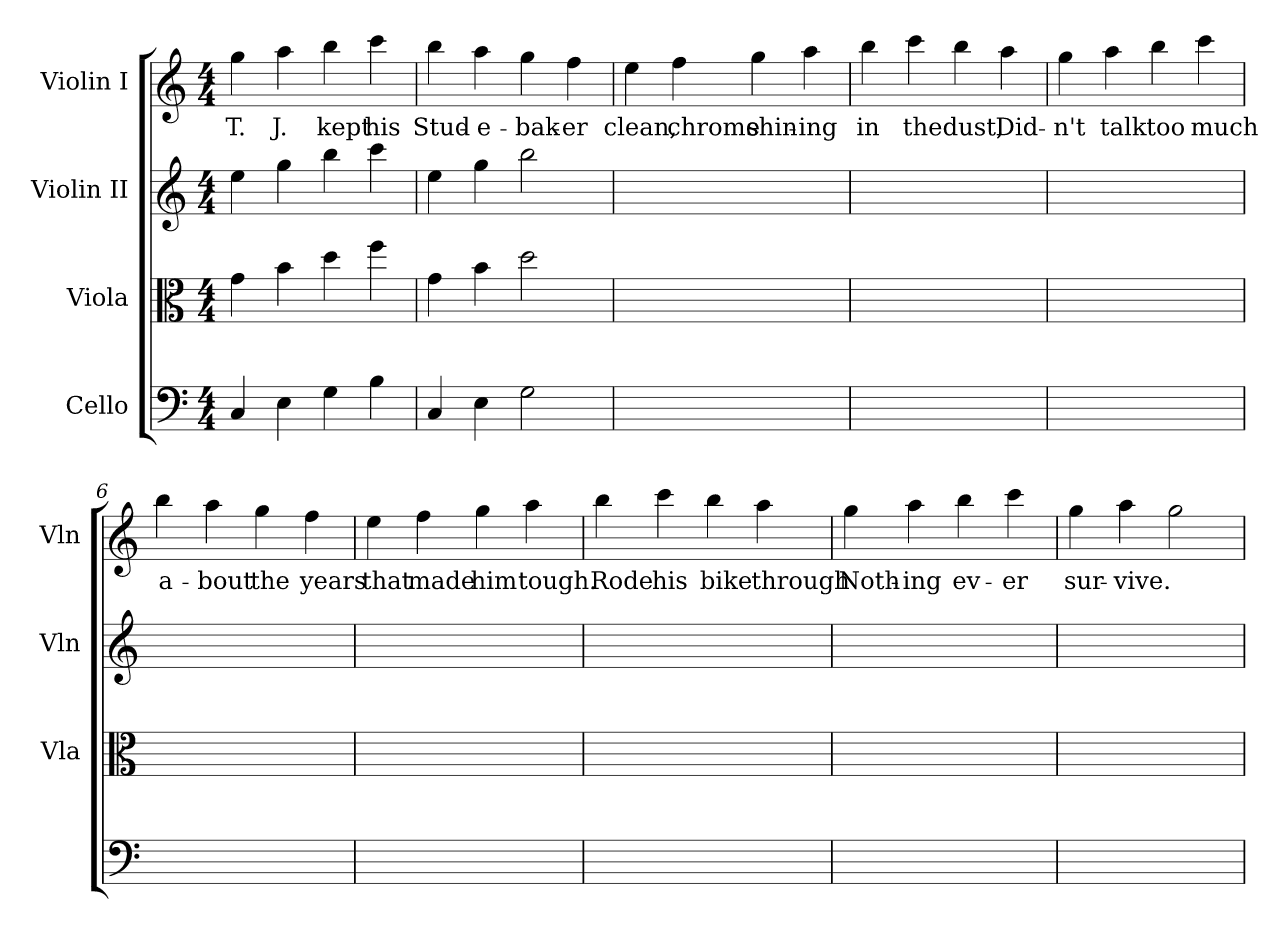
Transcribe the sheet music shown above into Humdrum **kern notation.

**kern	**kern	**kern	**kern	**text
*part4	*part3	*part2	*part1	*part1
*staff4	*staff3	*staff2	*staff1	*staff1
*I"Cello	*I"Viola	*I"Violin II	*I"Violin I	*
*	*I'Vla	*I'Vln	*I'Vln	*
*clefF4	*clefC3	*clefG2	*clefG2	*
*k[]	*k[]	*k[]	*k[]	*
*M4/4	*M4/4	*M4/4	*M4/4	*
=1	=1	=1	=1	=1
4C	4g	4ee	4gg	T.
4E	4b	4gg	4aa	J.
4G	4dd	4bb	4bb	kept
4B	4ff	4ccc	4ccc	his
=2	=2	=2	=2	=2
4C	4g	4ee	4bb	Stud-
4E	4b	4gg	4aa	e-
2G	2dd	2bb	4gg	bak-
.	.	.	4ff	er
=3	=3	=3	=3	=3
1ryy	1ryy	1ryy	4ee	clean,
.	.	.	4ff	chrome
.	.	.	4gg	shin-
.	.	.	4aa	ing
=4	=4	=4	=4	=4
1ryy	1ryy	1ryy	4bb	in
.	.	.	4ccc	the
.	.	.	4bb	dust,
.	.	.	4aa	Did-
=5	=5	=5	=5	=5
1ryy	1ryy	1ryy	4gg	n't
.	.	.	4aa	talk
.	.	.	4bb	too
.	.	.	4ccc	much
=6	=6	=6	=6	=6
1ryy	1ryy	1ryy	4bb	a-
.	.	.	4aa	bout
.	.	.	4gg	the
.	.	.	4ff	years
=7	=7	=7	=7	=7
1ryy	1ryy	1ryy	4ee	that
.	.	.	4ff	made
.	.	.	4gg	him
.	.	.	4aa	tough.
=8	=8	=8	=8	=8
1ryy	1ryy	1ryy	4bb	Rode
.	.	.	4ccc	his
.	.	.	4bb	bike
.	.	.	4aa	through
=17	=17	=17	=17	=17
1ryy	1ryy	1ryy	4gg	Noth-
.	.	.	4aa	ing
.	.	.	4bb	ev-
.	.	.	4ccc	er
=32	=32	=32	=32	=32
1ryy	1ryy	1ryy	4gg	sur-
.	.	.	4aa	vive.
.	.	.	2gg	.
=	=	=	=	=
*-	*-	*-	*-	*-
